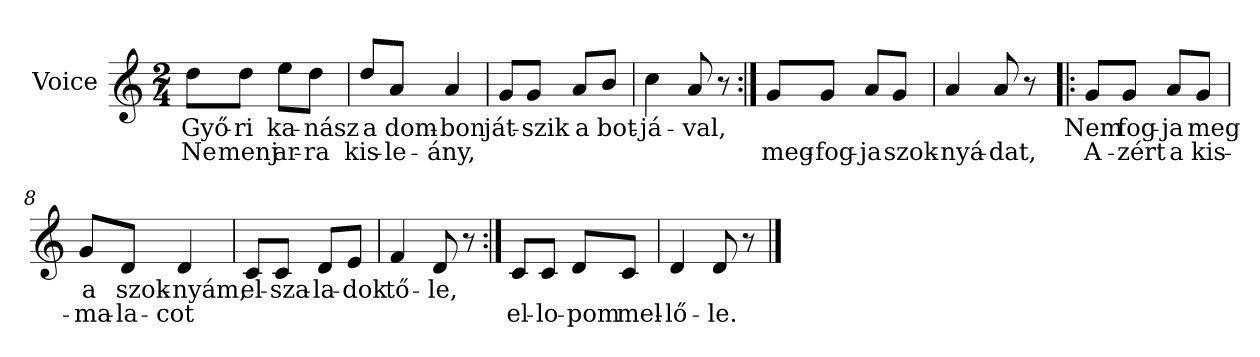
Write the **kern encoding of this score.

**kern	**text	**text
*part1	*part1	*part1
*staff1	*staff1	*staff1
*I"Voice	*	*
*clefG2	*	*
*k[]	*	*
*C:	*	*
*M2/4	*	*
=1	=1	=1
8dd\L	Győ-	Ne
8dd\J	-ri	menj
8ee\L	ka-	ar-
8dd\J	-nász	-ra
=2	=2	=2
8dd/L	a	kis-
8a/J	dom-	-le-
4a/	-bon	-ány,
=3	=3	=3
8g/L	ját-	.
8g/J	-szik	.
8a/L	a	.
8b/J	bot-	.
=4	=4	=4
4cc\	-já-	.
8a/	-val,	.
8r	.	.
=5:|!	=5:|!	=5:|!
8g/L	.	meg-
8g/J	.	-fog-
8a/L	.	-ja
8g/J	.	szok-
!!LO:LB:g=z
=6	=6	=6
4a/	.	-nyá-
8a/	.	-dat,
8r	.	.
=7!|:	=7!|:	=7!|:
8g/L	Nem	A-
8g/J	fog-	-zért
8a/L	-ja	a
8g/J	meg	kis-
=8	=8	=8
8g/L	a	-ma-
8d/J	szok-	-la-
4d/	-nyám,	-cot
=9	=9	=9
8c/L	el-	.
8c/J	-sza-	.
8d/L	-la-	.
8e/J	-dok	.
=10	=10	=10
4f/	tő-	.
8d/	-le,	.
8r	.	.
!!LO:LB:g=z
=11:|!	=11:|!	=11:|!
8c/L	.	el-
8c/J	.	-lo-
8d/L	.	-pom
8c/J	.	mel-
=12	=12	=12
4d/	.	-lő-
8d/	.	-le.
8r	.	.
==	==	==
*-	*-	*-
